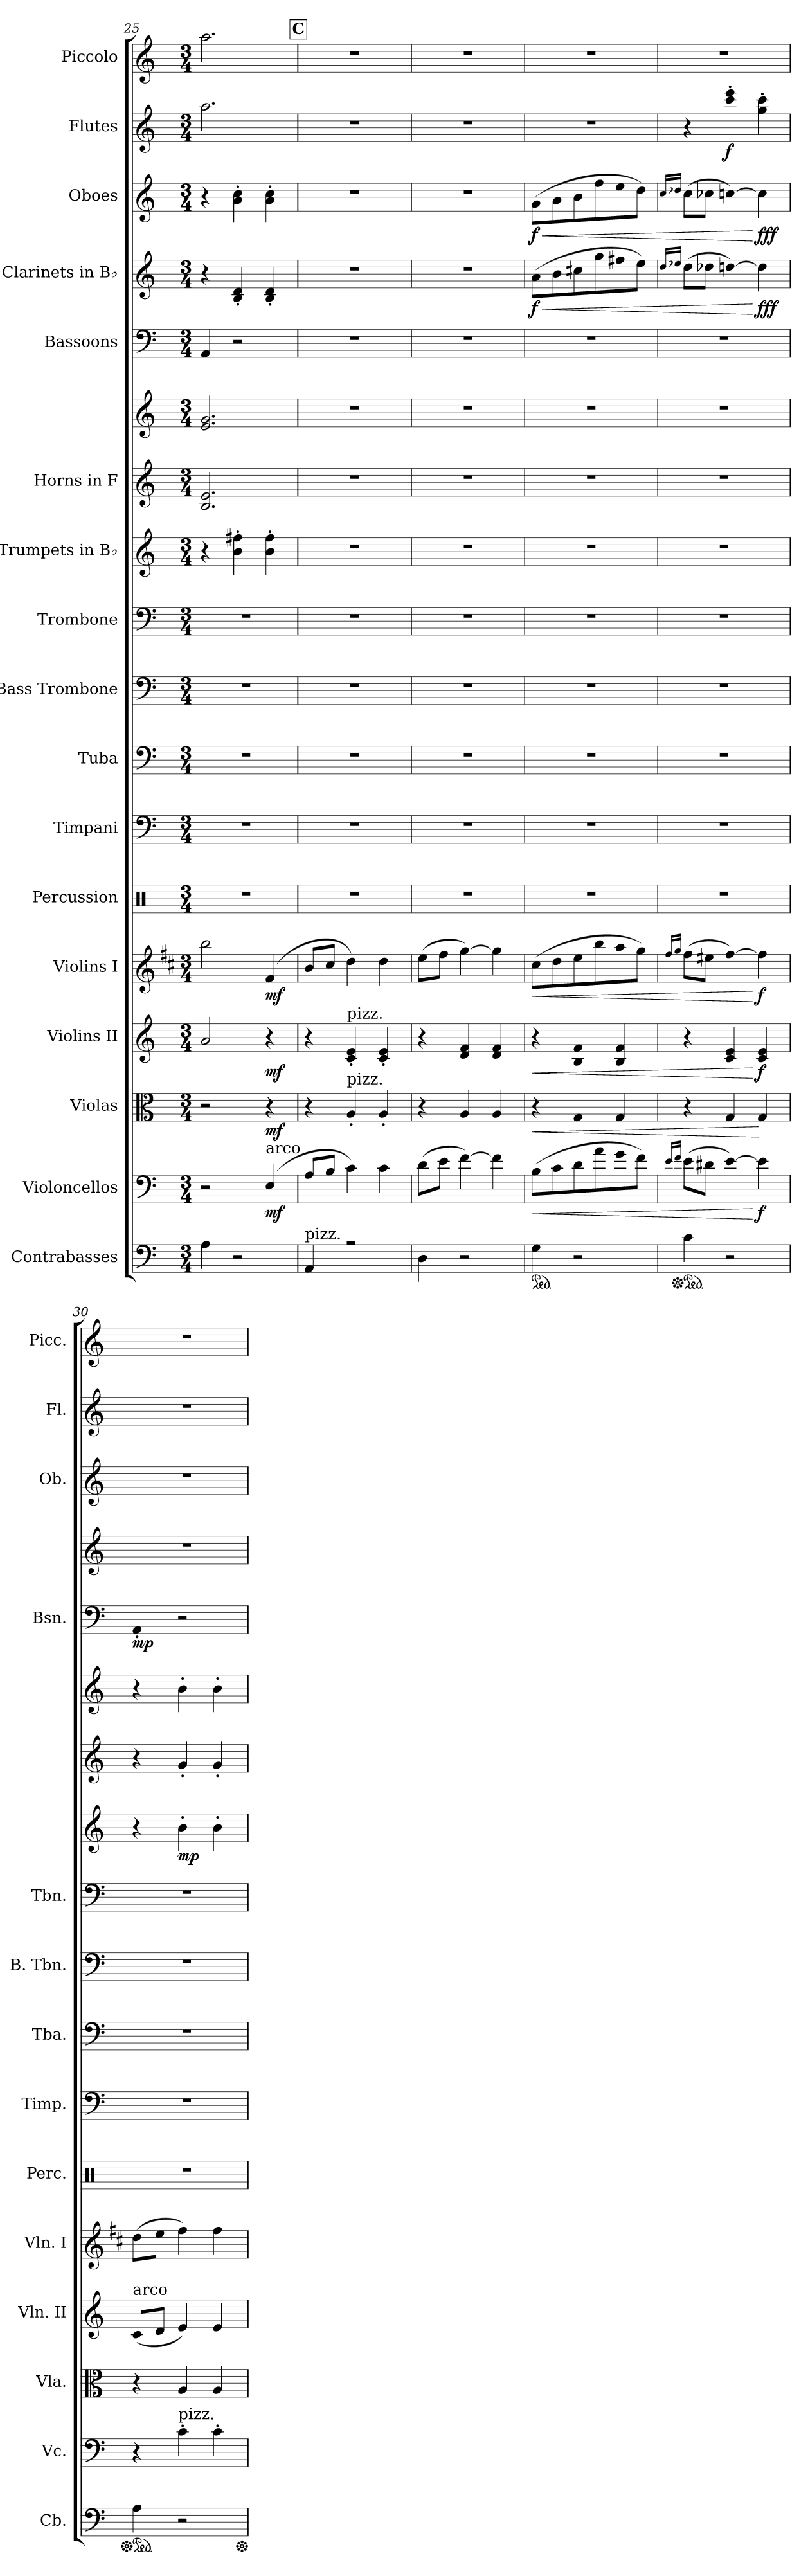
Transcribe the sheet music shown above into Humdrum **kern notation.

**kern	**kern	**dynam	**kern	**dynam	**kern	**dynam	**kern	**dynam	**kern	**kern	**kern	**kern	**kern	**kern	**dynam	**kern	**kern	**dynam	**kern	**dynam	**kern	**dynam	**kern	**dynam	**kern	**dynam	**kern
*part17	*part16	*part16	*part15	*part15	*part14	*part14	*part13	*part13	*part12	*part11	*part10	*part9	*part8	*part7	*part7	*part6	*part6	*part6	*part5	*part5	*part4	*part4	*part3	*part3	*part2	*part2	*part1
*staff18	*staff17	*staff17	*staff16	*staff16	*staff15	*staff15	*staff14	*staff14	*staff13	*staff12	*staff11	*staff10	*staff9	*staff8	*staff8	*staff7	*staff6	*staff6/7	*staff5	*staff5	*staff4	*staff4	*staff3	*staff3	*staff2	*staff2	*staff1
*I"Contrabasses	*I"Violoncellos	*	*I"Violas	*	*I"Violins II	*	*I"Violins I	*	*I"Percussion	*I"Timpani	*I"Tuba	*I"Bass Trombone	*I"Trombone	*I"Trumpets in B♭	*	*I"Horns in F	*	*	*I"Bassoons	*	*I"Clarinets in B♭	*	*I"Oboes	*	*I"Flutes	*	*I"Piccolo
*I'Cb.	*I'Vc.	*	*I'Vla.	*	*I'Vln. II	*	*I'Vln. I	*	*I'Perc.	*I'Timp.	*I'Tba.	*I'B. Tbn.	*I'Tbn.	*	*	*	*	*	*I'Bsn.	*	*	*	*I'Ob.	*	*I'Fl.	*	*I'Picc.
*clefF4	*clefF4	*	*clefC3	*	*clefG2	*	*clefG2	*	*clefX	*clefF4	*clefF4	*clefF4	*clefF4	*clefG2	*	*clefG2	*clefG2	*	*clefF4	*	*clefG2	*	*clefG2	*	*clefG2	*	*clefG2
*ITrd7c12	*	*	*	*	*	*	*ITrd1c2	*	*	*	*	*	*	*ITrd1c2	*	*ITrd4c7	*ITrd4c7	*	*	*	*ITrd1c2	*	*	*	*	*	*ITrd-7c-12
*k[]	*k[]	*	*k[]	*	*k[]	*	*k[]	*	*k[]	*k[]	*k[]	*k[]	*k[]	*k[b-e-]	*	*k[b-]	*k[b-]	*	*k[]	*	*k[b-e-]	*	*k[]	*	*k[]	*	*k[]
*M3/4	*M3/4	*	*M3/4	*	*M3/4	*	*M3/4	*	*M3/4	*M3/4	*M3/4	*M3/4	*M3/4	*M3/4	*	*M3/4	*M3/4	*	*M3/4	*	*M3/4	*	*M3/4	*	*M3/4	*	*M3/4
=25	=25	=25	=25	=25	=25	=25	=25	=25	=25	=25	=25	=25	=25	=25	=25	=25	=25	=25	=25	=25	=25	=25	=25	=25	=25	=25	=25
4AA\	2r	.	2r	.	2a/	.	2aa\	.	2.r	2.r	2.r	2.r	2.r	4r	.	2.E/ 2.A/	2.A/ 2.c/	.	4AA/	.	4r	.	4r	.	2.aa\	.	2.aaa\
2r	.	.	.	.	.	.	.	.	.	.	.	.	.	4a\' 4een\'	.	.	.	.	2r	.	4A/' 4c/'	.	4a\' 4cc\'	.	.	.	.
!	!LO:TX:a:t=arco	!	!	!	!	!	!	!	!	!	!	!	!	!	!	!	!	!	!	!	!	!	!	!	!	!	!
!	!	!LO:DY:b	!	!LO:DY:b	!	!LO:DY:b	!	!LO:DY:b	!	!	!	!	!	!	!	!	!	!	!	!	!	!	!	!	!	!	!
.	(<4E/	mf	4r	mf	4r	mf	(<4e/	mf	.	.	.	.	.	4a\' 4ee\'	.	.	.	.	.	.	4A/' 4c/'	.	4a\' 4cc\'	.	.	.	.
!!LO:PB:g=z
!!LO:REH:place=s1:a:B:fs=14:t=C
=26	=26	=26	=26	=26	=26	=26	=26	=26	=26	=26	=26	=26	=26	=26	=26	=26	=26	=26	=26	=26	=26	=26	=26	=26	=26	=26	=26
!LO:TX:a:t=pizz.	!	!	!	!	!	!	!	!	!	!	!	!	!	!	!	!	!	!	!	!	!	!	!	!	!	!	!
4AAA/	8A/L	.	4r	.	4r	.	8a/L	.	2.r	2.r	2.r	2.r	2.r	2.r	.	2.r	2.r	.	2.r	.	2.r	.	2.r	.	2.r	.	2.r
.	8B/J	.	.	.	.	.	8b/J	.	.	.	.	.	.	.	.	.	.	.	.	.	.	.	.	.	.	.	.
!	!	!	!	!	!LO:TX:a:t=pizz.	!	!	!	!	!	!	!	!	!	!	!	!	!	!	!	!	!	!	!	!	!	!
!	!	!	!LO:TX:a:t=pizz.	!	!	!	!	!	!	!	!	!	!	!	!	!	!	!	!	!	!	!	!	!	!	!	!
2rA	4c\)	.	4A'/	.	4c/' 4e/'	.	4cc\)	.	.	.	.	.	.	.	.	.	.	.	.	.	.	.	.	.	.	.	.
.	4c\	.	4A'/	.	4c/' 4e/'	.	4cc\	.	.	.	.	.	.	.	.	.	.	.	.	.	.	.	.	.	.	.	.
=27	=27	=27	=27	=27	=27	=27	=27	=27	=27	=27	=27	=27	=27	=27	=27	=27	=27	=27	=27	=27	=27	=27	=27	=27	=27	=27	=27
4DD\	(>8d\L	.	4r	.	4r	.	(>8dd\L	.	2.r	2.r	2.r	2.r	2.r	2.r	.	2.r	2.r	.	2.r	.	2.r	.	2.r	.	2.r	.	2.r
.	8e\J	.	.	.	.	.	8ee\J	.	.	.	.	.	.	.	.	.	.	.	.	.	.	.	.	.	.	.	.
2r	[4f\)	.	4A/	.	4d/ 4f/	.	[4ff\)	.	.	.	.	.	.	.	.	.	.	.	.	.	.	.	.	.	.	.	.
.	4f\]	.	4A/	.	4d/ 4f/	.	4ff\]	.	.	.	.	.	.	.	.	.	.	.	.	.	.	.	.	.	.	.	.
=28	=28	=28	=28	=28	=28	=28	=28	=28	=28	=28	=28	=28	=28	=28	=28	=28	=28	=28	=28	=28	=28	=28	=28	=28	=28	=28	=28
*ped	*	*	*	*	*	*	*	*	*	*	*	*	*	*	*	*	*	*	*	*	*	*	*	*	*	*	*
!	!	!LO:HP:b	!	!LO:HP:b	!	!LO:HP:b	!	!LO:HP:b	!	!	!	!	!	!	!	!	!	!	!	!	!	!LO:HP:b	!	!LO:HP:b	!	!	!
!	!	!	!	!	!	!	!	!	!	!	!	!	!	!	!	!	!	!	!	!	!	!LO:DY:n=1:b	!	!LO:DY:n=1:b	!	!	!
4GG\	(>8B\L	<	4r	<	4r	<	(>8b\L	<	2.r	2.r	2.r	2.r	2.r	2.r	.	2.r	2.r	.	2.r	.	(>8g\L	< f	(>8g\L	< f	2.r	.	2.r
.	8c\	.	.	.	.	.	8cc\	.	.	.	.	.	.	.	.	.	.	.	.	.	8a\	.	8a\	.	.	.	.
2r	8d\	.	4G/	.	4B/ 4f/	.	8dd\	.	.	.	.	.	.	.	.	.	.	.	.	.	8bn\	.	8b\	.	.	.	.
.	8a\	.	.	.	.	.	8aa\	.	.	.	.	.	.	.	.	.	.	.	.	.	8ff\	.	8ff\	.	.	.	.
.	8g\	.	4G/	.	4B/ 4f/	.	8gg\	.	.	.	.	.	.	.	.	.	.	.	.	.	8een\	.	8ee\	.	.	.	.
.	8f\J)	.	.	.	.	.	8ff\J)	.	.	.	.	.	.	.	.	.	.	.	.	.	8dd\J)	.	8dd\J)	.	.	.	.
=29	=29	=29	=29	=29	=29	=29	=29	=29	=29	=29	=29	=29	=29	=29	=29	=29	=29	=29	=29	=29	=29	=29	=29	=29	=29	=29	=29
.	16qe/LL	.	.	.	.	.	16qee/LL	.	.	.	.	.	.	.	.	.	.	.	.	.	16qcc/LL	.	16qcc/LL	.	.	.	.
.	16qf/JJ	.	.	.	.	.	16qff/JJ	.	.	.	.	.	.	.	.	.	.	.	.	.	16qdd-X/JJ	.	16qdd-X/JJ	.	.	.	.
*Xped	*	*	*	*	*	*	*	*	*	*	*	*	*	*	*	*	*	*	*	*	*	*	*	*	*	*	*
*ped	*	*	*	*	*	*	*	*	*	*	*	*	*	*	*	*	*	*	*	*	*	*	*	*	*	*	*
4C\	(>8e\L	.	4r	.	4r	.	(>8ee\L	.	2.r	2.r	2.r	2.r	2.r	2.r	.	2.r	2.r	.	2.r	.	(>8cc\L	.	(>8cc\L	.	4r	.	2.r
.	8d#X\J	.	.	.	.	.	8dd#X\J	.	.	.	.	.	.	.	.	.	.	.	.	.	8cc-X\J	.	8cc-X\J	.	.	.	.
!	!	!	!	!	!	!	!	!	!	!	!	!	!	!	!	!	!	!	!	!	!	!	!	!	!	!LO:DY:b	!
2r	[4e\)	.	4G/	.	4c/ 4e/	.	[4ee\)	.	.	.	.	.	.	.	.	.	.	.	.	.	[4ccn\)	.	[4ccn\)	.	4ccc\' 4eee\'	f	.
!	!	!LO:DY:n=1:b	!	!	!	!LO:DY:n=1:b	!	!LO:DY:n=1:b	!	!	!	!	!	!	!	!	!	!	!	!	!	!LO:DY:n=1:b	!	!LO:DY:n=1:b	!	!	!
.	4e\]	[ f	4G/	[	4c/ 4e/	[ f	4ee\]	[ f	.	.	.	.	.	.	.	.	.	.	.	.	4cc\]	[ fff	4cc\]	[ fff	4gg\' 4ccc\'	.	.
=30	=30	=30	=30	=30	=30	=30	=30	=30	=30	=30	=30	=30	=30	=30	=30	=30	=30	=30	=30	=30	=30	=30	=30	=30	=30	=30	=30
*Xped	*	*	*	*	*	*	*	*	*	*	*	*	*	*	*	*	*	*	*	*	*	*	*	*	*	*	*
*ped	*	*	*	*	*	*	*	*	*	*	*	*	*	*	*	*	*	*	*	*	*	*	*	*	*	*	*
!	!	!	!	!	!LO:TX:a:t=arco	!	!	!	!	!	!	!	!	!	!	!	!	!	!	!	!	!	!	!	!	!	!
!	!	!	!	!	!	!	!	!	!	!	!	!	!	!	!	!	!	!	!	!LO:DY:b	!	!	!	!	!	!	!
4AA\	4r	.	4r	.	(<8c/L	.	(>8cc\L	.	2.r	2.r	2.r	2.r	2.r	4r	.	4r	4r	.	4AA'/	mp	2.r	.	2.r	.	2.r	.	2.r
.	.	.	.	.	8d/J	.	8dd\J	.	.	.	.	.	.	.	.	.	.	.	.	.	.	.	.	.	.	.	.
!	!LO:TX:a:t=pizz.	!	!	!	!	!	!	!	!	!	!	!	!	!	!	!	!	!	!	!	!	!	!	!	!	!	!
!	!	!	!	!	!	!	!	!	!	!	!	!	!	!	!LO:DY:b	!	!	!LO:DY:b=2	!	!	!	!	!	!	!	!	!
!	!	!	!	!	!	!	!	!	!	!	!	!	!	!	!	!	!	!LO:DY:n=1:b	!	!	!	!	!	!	!	!	!
2r	4c'\	.	4A/	.	4e/)	.	4ee\)	.	.	.	.	.	.	4a'\	mp	4c'/	4e'\	mp mp	2r	.	.	.	.	.	.	.	.
.	4c'\	.	4A/	.	4e/	.	4ee\	.	.	.	.	.	.	4a'\	.	4c'/	4e'\	.	.	.	.	.	.	.	.	.	.
*Xped	*	*	*	*	*	*	*	*	*	*	*	*	*	*	*	*	*	*	*	*	*	*	*	*	*	*	*
=	=	=	=	=	=	=	=	=	=	=	=	=	=	=	=	=	=	=	=	=	=	=	=	=	=	=	=
*-	*-	*-	*-	*-	*-	*-	*-	*-	*-	*-	*-	*-	*-	*-	*-	*-	*-	*-	*-	*-	*-	*-	*-	*-	*-	*-	*-
